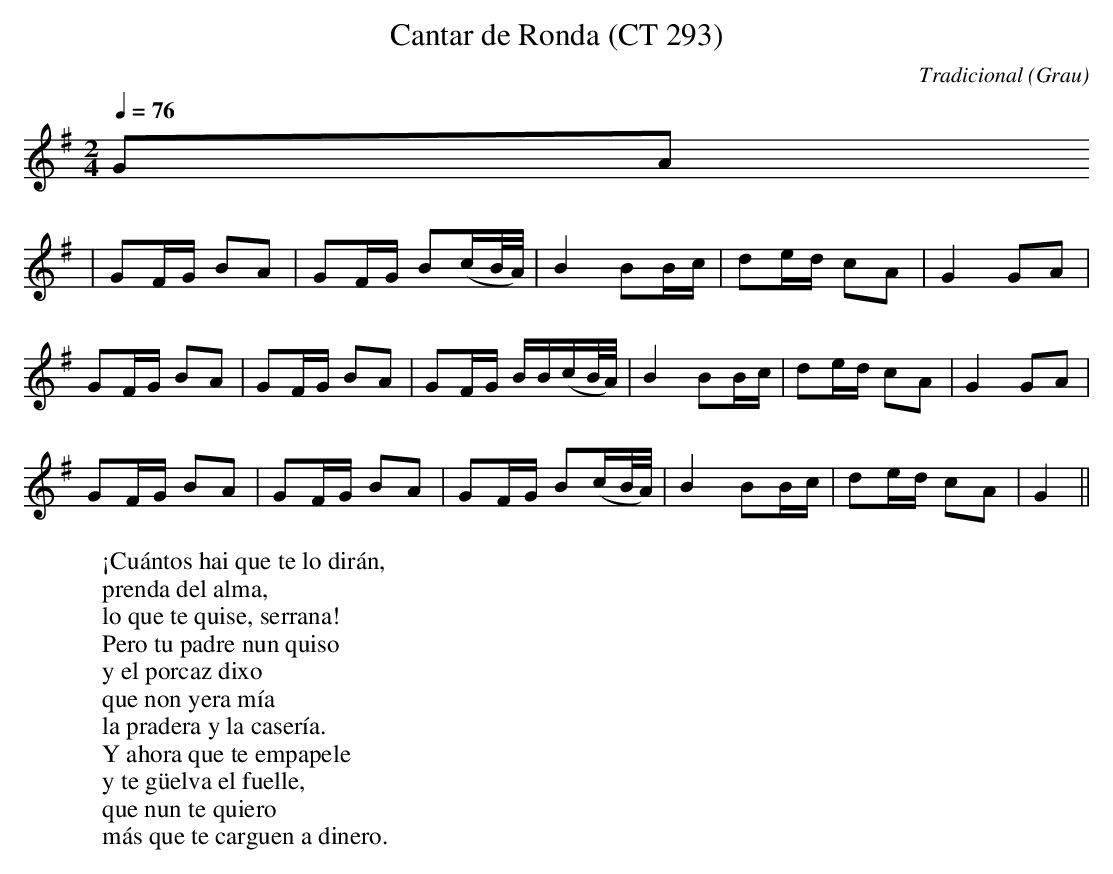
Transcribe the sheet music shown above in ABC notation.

X:1
T:Cantar de Ronda (CT 293)
C:Tradicional
O:Grau
M:2/4
L:1/8
Q:1/4=76
W:¡Cuántos hai que te lo dirán,
W:prenda del alma,
W:lo que te quise, serrana!
W:Pero tu padre nun quiso
W:y el porcaz dixo
W:que non yera mía
W:la pradera y la casería.
W:Y ahora que te empapele
W:y te güelva el fuelle,
W:que nun te quiero
W:más que te carguen a dinero.
K:G
GA
|GF/G/ BA|GF/G/ B(c/B/4A/4)|B2 BB/c/|de/d/ cA|G2 GA|
 GF/G/ BA|GF/G/ BA|GF/G/ B/B/(c/B/4A/4)|B2 BB/c/|de/d/ cA|G2 GA|
 GF/G/ BA|GF/G/ BA|GF/G/ B(c/B/4A/4)|B2 BB/c/|de/d/ cA|G2 ||
